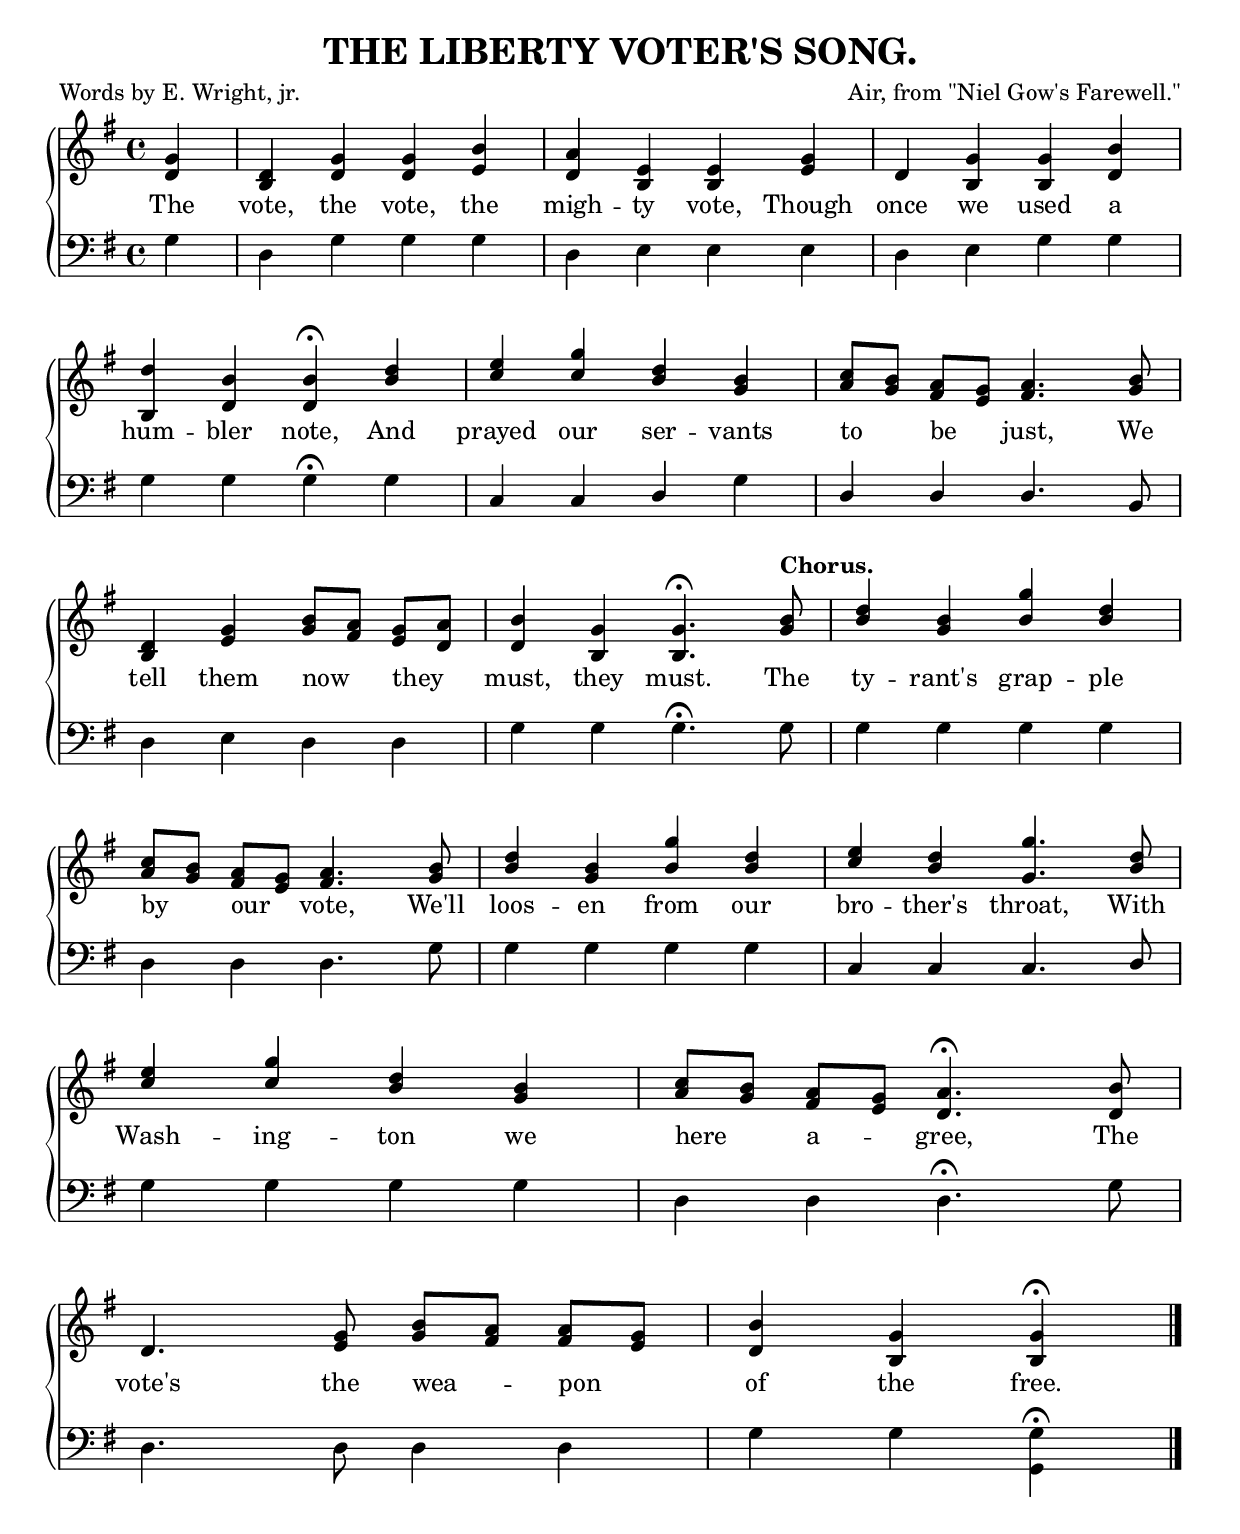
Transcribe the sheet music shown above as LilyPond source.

\version "2.10"
\include "english.ly"

\header {
  title =    "THE LIBERTY VOTER'S SONG."
  poet =     "Words by E. Wright, jr."
  composer = "Air, from \"Niel Gow's Farewell.\""
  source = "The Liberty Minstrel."
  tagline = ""
}

words = \lyricmode {
  The vote, the vote, the migh -- ty vote, Though once we used a
  hum -- bler note, And prayed our ser -- vants to be just, We
  tell them now they must, they must. The ty -- rant's grap -- ple
  by our vote, We'll loos -- en from our bro -- ther's throat, With
  Wash -- ing -- ton we here a -- gree, The
  vote's the wea -- pon of the free.
}

treble = \relative c' {
  \clef treble
  \time 4/4
  \key g \major
  \autoBeamOff
  \stemUp
  \override Staff.TimeSignature #'style = #'()

  \partial 4 <d g>4 |
  <b d> <d g> <d g> <e b'> |
  <d a'> <b e> <b e> <e g> |
  d <b g'> <b g'> <d b'> |

  \break
  <b d'>4 <d b'> <d b'>^\fermata <b' d> |
  <c e> <c g'> <b d> <g b> |
  <a c>8[ <g b>] <fs a>[ <e g>] <fs a>4. <g b>8 |

  \break
  <b, d>4 <e g> <g b>8[ <fs a>] <e g>[ <d a'>] |
  <d b'>4 <b g'> <b g'>4.^\fermata <g' b>8^\markup { \bold "Chorus." } |
  <b d>4 <g b> <b g'> <b d> |

  \break
  <a c>8[ <g b>] <fs a>[ <e g>] <fs a>4. <g b>8 |
  <b d>4 <g b> <b g'> <b d> |
  <c e> <b d> <g g'>4. <b d>8 |

  \break
  <c e>4 <c g'> <b d> <g b> |
  <a c>8[ <g b>] <fs a>[ <e g>] <d a'>4.^\fermata <d b'>8 |

  \break
  d4. <e g>8 <g b>[ <fs a>] <fs a>[ <e g>] |
  <d b'>4 <b g'> <b g'>^\fermata \bar "|."
}

bass = \relative c {
  \clef bass
  \time 4/4
  \key g \major
  \autoBeamOff
  \override Staff.TimeSignature #'style = #'()

  \partial 4 g'4 |
  d g g g |
  d e e e |
  d e g g |

  \break
  g4 g g^\fermata g |
  c, c \stemUp d \stemNeutral g |
  \stemUp d d d4. \stemNeutral b8 |

  \break
  d4 e d d |
  g g g4.^\fermata g8 |
  g4 g g g |

  \break
  d4 d d4. g8 |
  g4 g g g |
  c, c c4. \stemUp d8 |

  \break
  \stemNeutral g4 g g g |
  d d d4.^\fermata g8 |

  \break
  d4. d8 d4 d
  g g \stemDown <g, g'>^\fermata \bar "|."
}

\score { 
  \new ChoirStaff \with{systemStartDelimiter = #'SystemStartBrace }	
   <<
     \new Staff = "upper" \new Voice = "treble" { \treble } 
     \new Lyrics \lyricsto "treble" { \words }
     \new Staff = "lower"  \new Voice = "bass" { \bass }
   >>
   
   
\layout {
	indent=0
	\context { \Staff \override Rest #'style = #'classical }
	\context { \Score \remove "Bar_number_engraver" }
	\context { \Lyrics \override LyricSpace #'minimum-distance = #2 }	
	  }
	  
\midi { \context { \Score tempoWholesPerMinute = #(ly:make-moment 140 4 ) }}    
}

